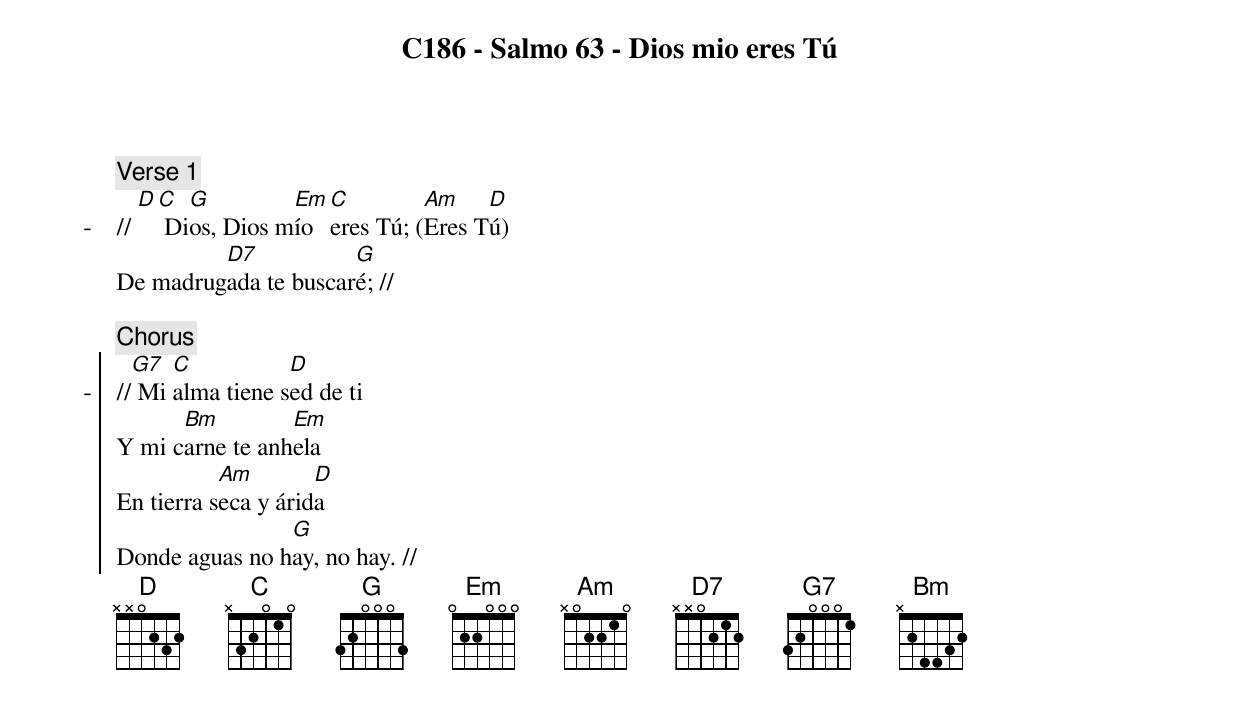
{title: C186 - Salmo 63 - Dios mio eres Tú}
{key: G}
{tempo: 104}
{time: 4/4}
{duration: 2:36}

{c:Verse 1}
{start_of_verse:-}
// [D][C] Di[G]os, Dios m[Em]ío [C]eres Tú; ([Am]Eres T[D]ú)
De madrug[D7]ada te buscar[G]é; //
{end_of_verse}

{c:Chorus}
{start_of_chorus:-}
//[G7] Mi [C]alma tiene s[D]ed de ti
Y mi c[Bm]arne te anh[Em]ela
En tierra s[Am]eca y árid[D]a
Donde aguas no h[G]ay, no hay. //
{end_of_chorus}
